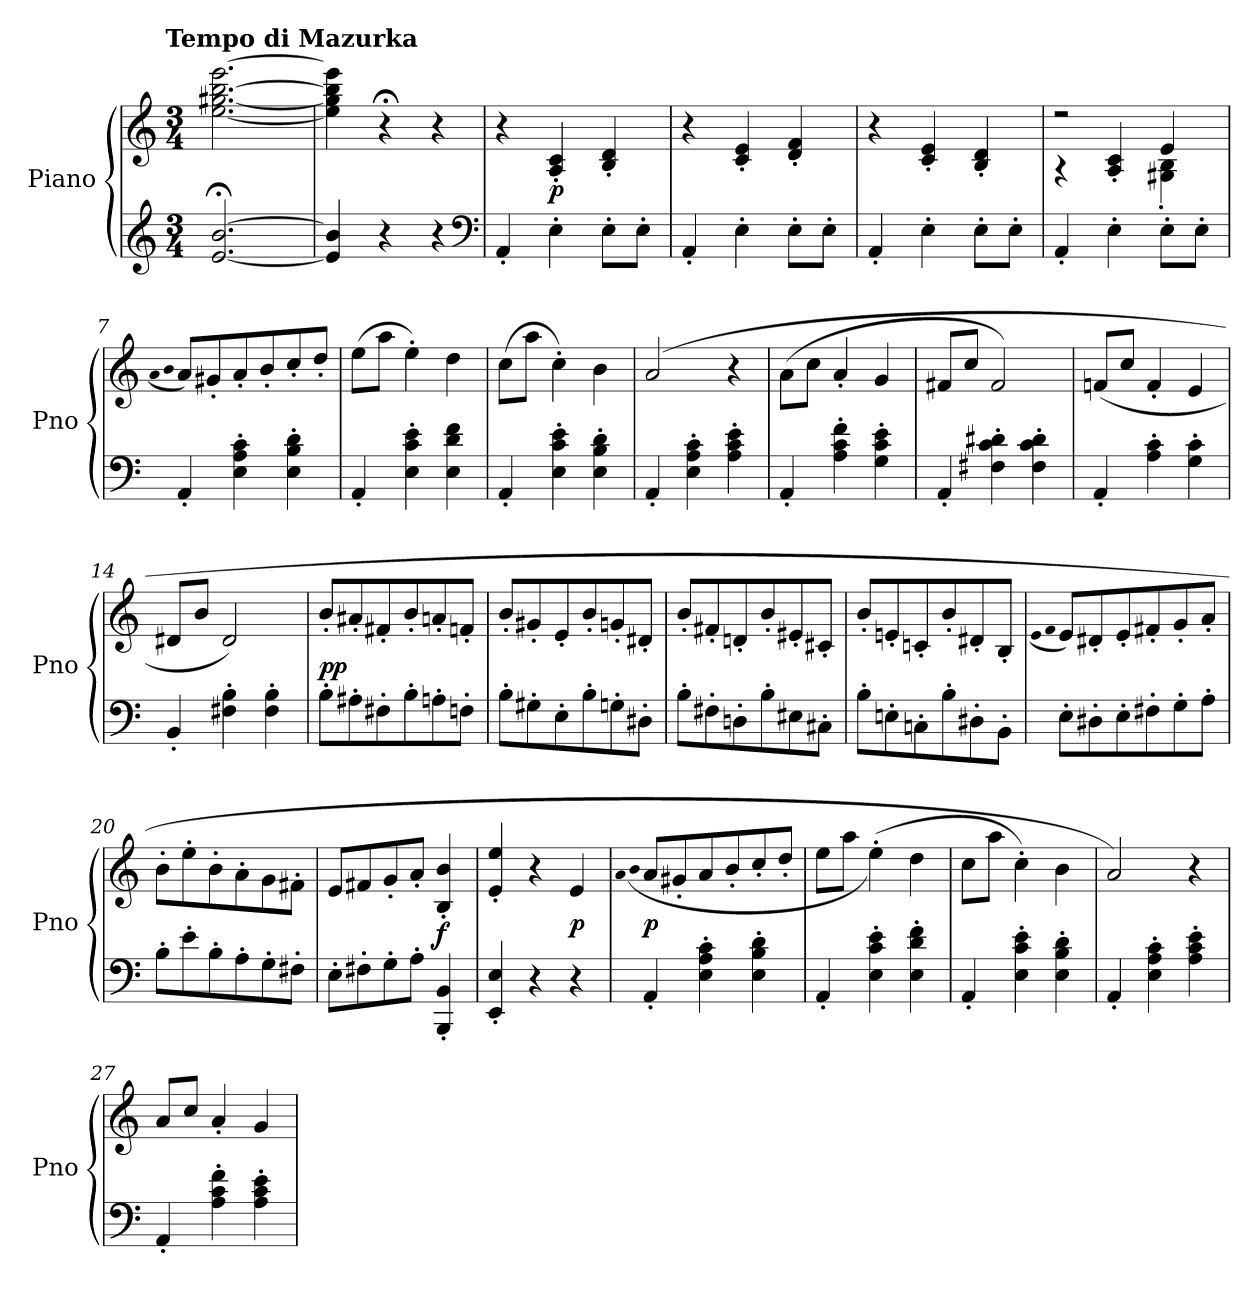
**kern	**kern	**dynam
*part1	*part1	*part1
*staff2	*staff1	*staff1/2
*I"Piano	*	*
*I'Pno	*	*
*clefG2	*clefG2	*
*k[]	*k[]	*
*a:	*a:	*
!!LO:TX:omd:t=Tempo di Mazurka
*M3/4	*M3/4	*
*MM120	*MM120	*
=1	=1	=1
[2.e;</ [2.b;</	[2.ee\ [2.gg#X\ [2.bb\ [2.eee\	.
=2	=2	=2
4e]/ 4b]/	4ee]\ 4gg#]\ 4bb]\ 4eee]\	.
4r	4r;<	.
4r	4r	.
*clefF4	*	*
=3	=3	=3
4AA'/	4r	.
4E'\	4A'/ 4c'/	p
8E'\L	4B'/ 4d'/	.
8E'\J	.	.
=4	=4	=4
4AA'/	4r	.
4E'\	4c'/ 4e'/	.
8E'\L	4d'/ 4f'/	.
8E'\J	.	.
=5	=5	=5
4AA'/	4r	.
4E'\	4c'/ 4e'/	.
8E'\L	4B'/ 4d'/	.
8E'\J	.	.
=6	=6	=6
*	*^	*
4AA'/	2r	4r	.
4E'\	.	4A'/ 4c'/	.
8E'\L	4e/	4G#X'\ 4B'\	.
8E'\J	.	.	.
*	*v	*v	*
=7	=7	=7
.	(qa	.
.	qb	.
4AA'/	8a/L)	.
.	8g#X'/	.
4E'\ 4A'\ 4c'\	8a'/	.
.	8b'/	.
4E'\ 4B'\ 4d'\	8cc'/	.
.	8dd'/J	.
=8	=8	=8
4AA'/	(8ee\L	.
.	8aa\J	.
4E'\ 4c'\ 4e'\	4ee'\)	.
4E\ 4d\ 4f\	4dd\	.
=9	=9	=9
4AA'/	(8cc\L	.
.	8aa\J	.
4E'\ 4c'\ 4e'\	4cc'\)	.
4E'\ 4B'\ 4d'\	4b\	.
=10	=10	=10
4AA'/	(2a/	.
4E'\ 4A'\ 4c'\	.	.
4A'\ 4c'\ 4e'\	4r	.
=11	=11	=11
4AA'/	(8a\L	.
.	8cc\J	.
4A'\ 4c'\ 4f'\	4a'/	.
4G'\ 4c'\ 4e'\	4g/	.
=12	=12	=12
4AA'/	8f#X/L	.
.	8cc/J	.
4F#X'\ 4c'\ 4d#X'\	2f#/)	.
4F#'\ 4c'\ 4d#'\	.	.
=13	=13	=13
4AA'/	(8fn/L	.
.	8cc/J	.
4A'\ 4c'\	4f'/	.
4G'\ 4c'\	4e/	.
=14	=14	=14
4BB'/	8d#X/L	.
.	8b/J	.
4F#X'\ 4B'\	2d#/)	.
4F#'\ 4B'\	.	.
=15	=15	=15
8B'\L	8b'/L	pp
8A#X'\	8a#X'/	.
8F#X'\	8f#X'/	.
8B'\	8b'/	.
8An'\	8an'/	.
8Fn'\J	8fn'/J	.
=16	=16	=16
8B'\L	8b'/L	.
8G#X'\	8g#X'/	.
8E'\	8e'/	.
8B'\	8b'/	.
8Gn'\	8gn'/	.
8D#X'\J	8d#X'/J	.
=17	=17	=17
8B'\L	8b'/L	.
8F#X'\	8f#X'/	.
8Dn'\	8dn'/	.
8B'\	8b'/	.
8E#X\	8e#X'/	.
8C#X'\J	8c#X'/J	.
=18	=18	=18
8B'\L	8b'/L	.
8En'\	8en'/	.
8Cn'\	8cn'/	.
8B'\	8b'/	.
8D#X'\	8d#X'/	.
8BB'\J	8B'/J	.
=19	=19	=19
.	(qe	.
.	qf	.
8E'\L	8e/L)	.
8D#X'\	8d#X'/	.
8E'\	8e'/	.
8F#X'\	8f#X'/	.
8G'\	8g'/	.
8A'\J	8a'/J	.
=20	=20	=20
8B'\L	8b'\L	.
8e'\	8ee'\	.
8B'\	8b'\	.
8A'\	8a'\	.
8G'\	8g\	.
8F#X'\J	8f#X'\J	.
=21	=21	=21
8E'\L	8e/L	.
8F#X'\	8f#X/	.
8G'\	8g'/	.
8A'\J	8a'/J	.
4BBB'/ 4BB'/	4B'/ 4b'/	f
=22	=22	=22
4EE'/ 4E'/	4e'/ 4ee'/	.
4r	4r	.
4r	4e/	p
=23	=23	=23
.	qa	.
.	(qb	.
4AA'/	8a/L	p
.	8g#X'/	.
4E'\ 4A'\ 4c'\	8a/	.
.	8b'/	.
4E'\ 4B'\ 4d'\	8cc'/	.
.	8dd'/J	.
=24	=24	=24
4AA'/	8ee\L	.
.	8aa\J	.
4E'\ 4c'\ 4e'\	(4ee'\)	.
4E'\ 4d'\ 4f'\	4dd\	.
=25	=25	=25
4AA'/	8cc\L	.
.	8aa\J	.
4E'\ 4c'\ 4e'\	4cc'\)	.
4E'\ 4B'\ 4d'\	4b\	.
=26	=26	=26
4AA'/	2a/)	.
4E'\ 4A'\ 4c'\	.	.
4A'\ 4c'\ 4e'\	4r	.
=27	=27	=27
4AA'/	8a/L	.
.	8cc/J	.
4A'\ 4c'\ 4f'\	4a'/	.
4A'\ 4c'\ 4e'\	4g/	.
=	=	=
*-	*-	*-
